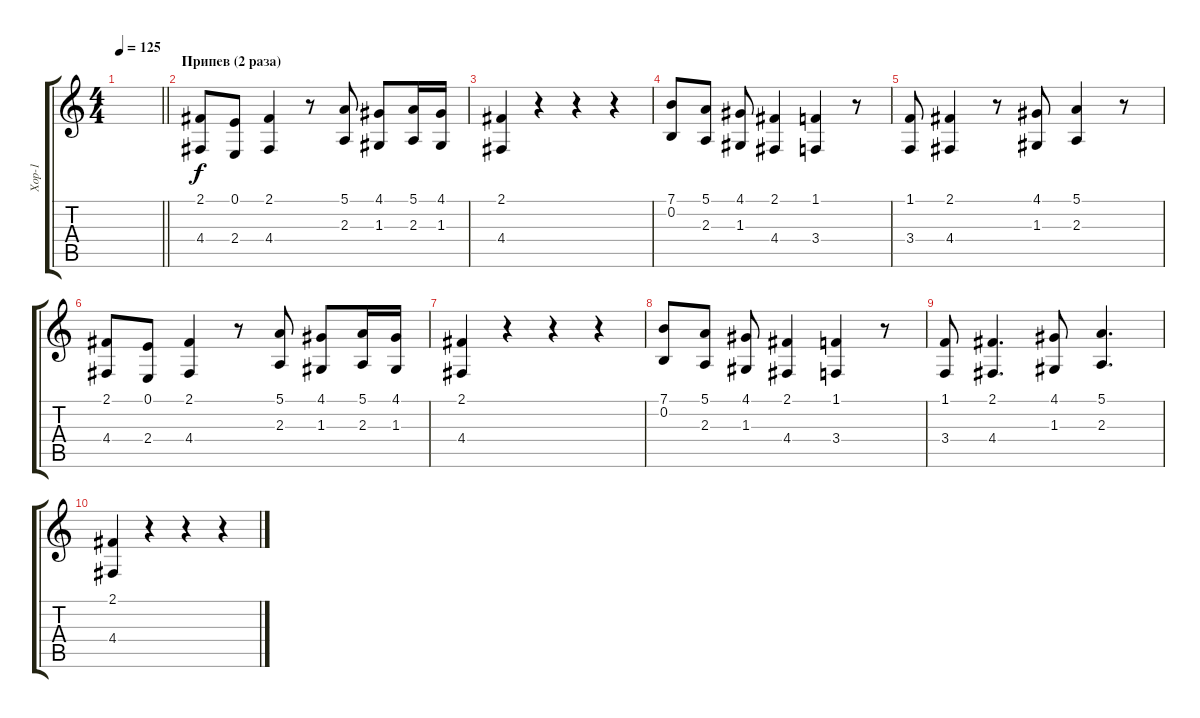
\track ("Хор-1" "Хор-1") {instrument choiraahs}
\staff {score tabs}
\tuning (E4 B3 G3 D3 A2 E2) {hide}
\ts (4 4)
\tempo 125
\clef g2
\barLineRight lightlight
\ks c
|
\section ("" "Припев (2 раза)")
(2.1 4.4).8 (0.1 2.4).8 (2.1 4.4).4 r.8 (5.1 2.3).8 (4.1 1.3).8 (5.1 2.3).16 (4.1 1.3).16 |
(2.1 4.4).4 r.4 r.4 r.4 |
(7.1 0.2).8 (5.1 2.3).8 (4.1 1.3).8 (2.1 4.4).4 (1.1 3.4).4 r.8 |
(1.1 3.4).8 (2.1 4.4).4 r.8 (4.1 1.3).8 (5.1 2.3).4 r.8 |
(2.1 4.4).8 (0.1 2.4).8 (2.1 4.4).4 r.8 (5.1 2.3).8 (4.1 1.3).8 (5.1 2.3).16 (4.1 1.3).16 |
(2.1 4.4).4 r.4 r.4 r.4 |
(7.1 0.2).8 (5.1 2.3).8 (4.1 1.3).8 (2.1 4.4).4 (1.1 3.4).4 r.8 |
(1.1 3.4).8 (2.1 4.4).4{d} (4.1 1.3).8 (5.1 2.3).4{d} |
(2.1 4.4).4 r.4 r.4 r.4
